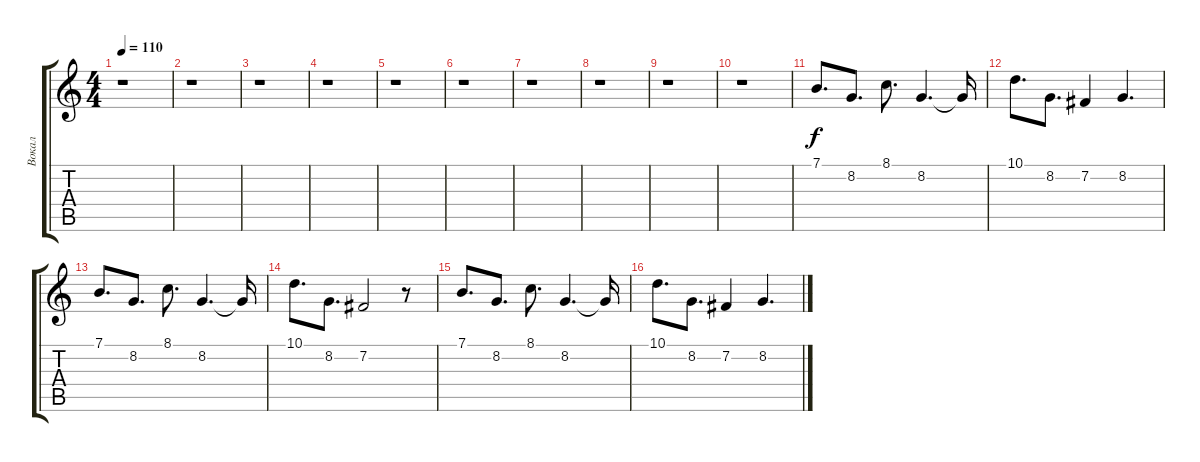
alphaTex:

\track ("Вокал" "Вокал") {instrument violin}
\staff {score tabs}
\tuning (E4 B3 G3 D3 A2 E2) {hide}
\ts (4 4)
\tempo 110
\clef g2
\ks c
r.1{dy f} |
r.1 |
r.1 |
r.1 |
r.1 |
r.1 |
r.1 |
r.1 |
r.1 |
r.1 |
7.1.8{d} 8.2.8{d} 8.1.8{d} 8.2.4{d} 8.2{t}.16 |
10.1.8{d} 8.2.8{d} 7.2.4 8.2.4{d} |
7.1.8{d} 8.2.8{d} 8.1.8{d} 8.2.4{d} 8.2{t}.16 |
10.1.8{d} 8.2.8{d} 7.2.2 r.8 |
7.1.8{d} 8.2.8{d} 8.1.8{d} 8.2.4{d} 8.2{t}.16 |
10.1.8{d} 8.2.8{d} 7.2.4 8.2.4{d}
